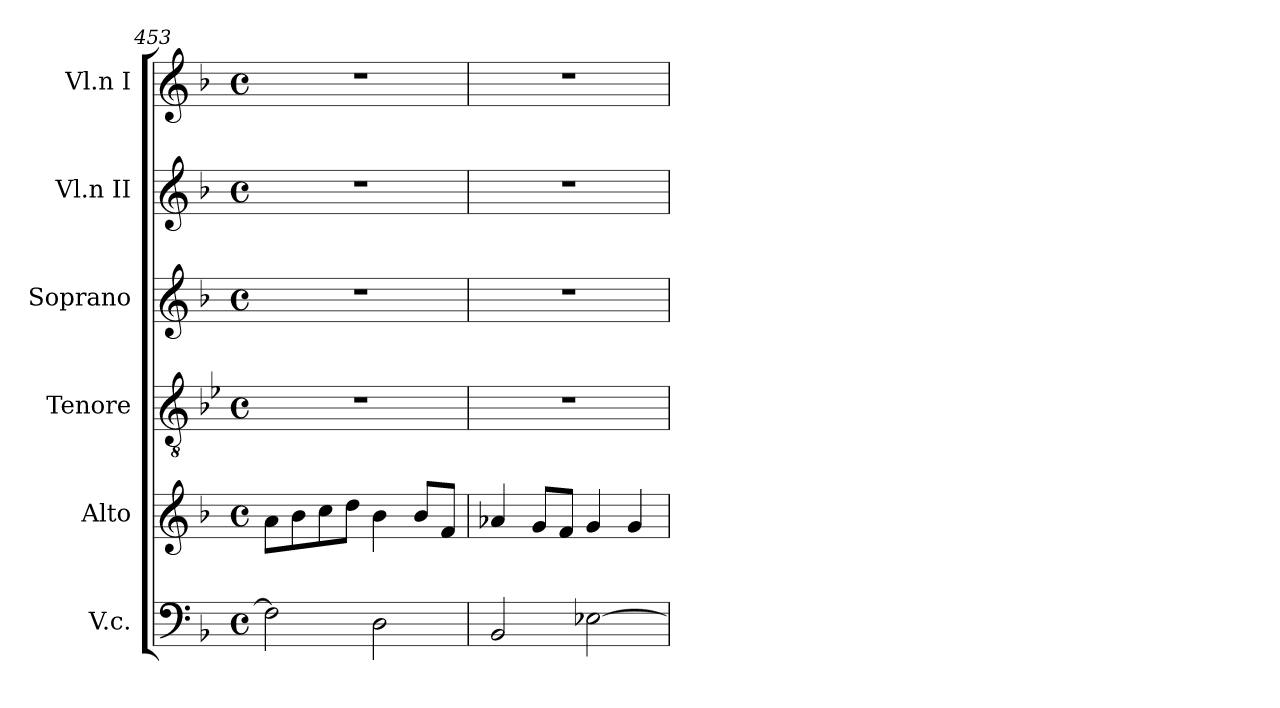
**kern	**kern	**kern	**kern	**kern	**kern
*part6	*part5	*part4	*part3	*part2	*part1
*staff6	*staff5	*staff4	*staff3	*staff2	*staff1
*I"V.c.	*I"Alto	*I"Tenore	*I"Soprano	*I"Vl.n II	*I"Vl.n I
*I'V.c.	*I'Alto	*I'Tenore	*I'Soprano	*I'Vl.n II	*I'Vl.n I
*clefF4	*clefG2	*clefGv2	*clefG2	*clefG2	*clefG2
*k[b-]	*k[b-]	*k[b-e-]	*k[b-]	*k[b-]	*k[b-]
*F:	*F:	*B-:	*F:	*F:	*F:
*M4/4	*M4/4	*M4/4	*M4/4	*M4/4	*M4/4
*met(c)	*met(c)	*met(c)	*met(c)	*met(c)	*met(c)
=453	=453	=453	=453	=453	=453
2F\]	8a\L	1r	1r	1r	1r
.	8b-\	.	.	.	.
.	8cc\	.	.	.	.
.	8dd\J	.	.	.	.
2D\	4b-\	.	.	.	.
.	8b-/L	.	.	.	.
.	8f/J	.	.	.	.
=454	=454	=454	=454	=454	=454
2BB-/	4a-X/	1r	1r	1r	1r
.	8g/L	.	.	.	.
.	8f/J	.	.	.	.
[<2E-X\	4g/	.	.	.	.
.	4g/	.	.	.	.
=	=	=	=	=	=
*-	*-	*-	*-	*-	*-
